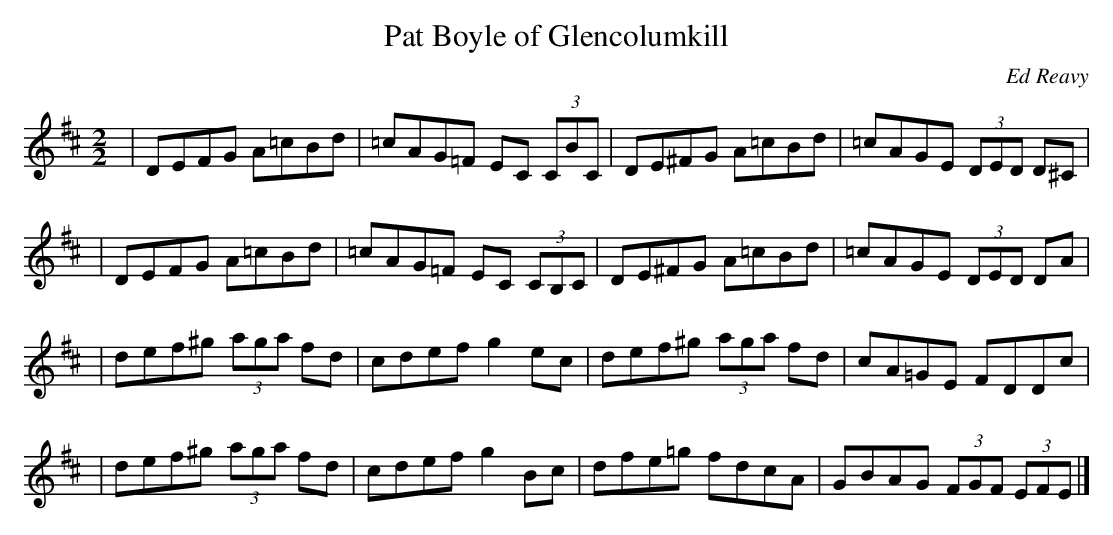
X:1
T:Pat Boyle of Glencolumkill
C:Ed Reavy
M:2/2
L:1/8
K:D
| DEFG A=cBd | =cAG=F EC (3CBC | DE^FG A=cBd | =cAGE (3DED D^C |
| DEFG A=cBd | =cAG=F EC (3CB,C | DE^FG A=cBd | =cAGE (3DED DA |
| def^g (3aga fd | cdef g2 ec | def^g (3aga fd | cA=GE FDDc |
| def^g (3aga fd | cdef g2 Bc | dfe=g fdcA | GBAG (3FGF (3EFE |]
